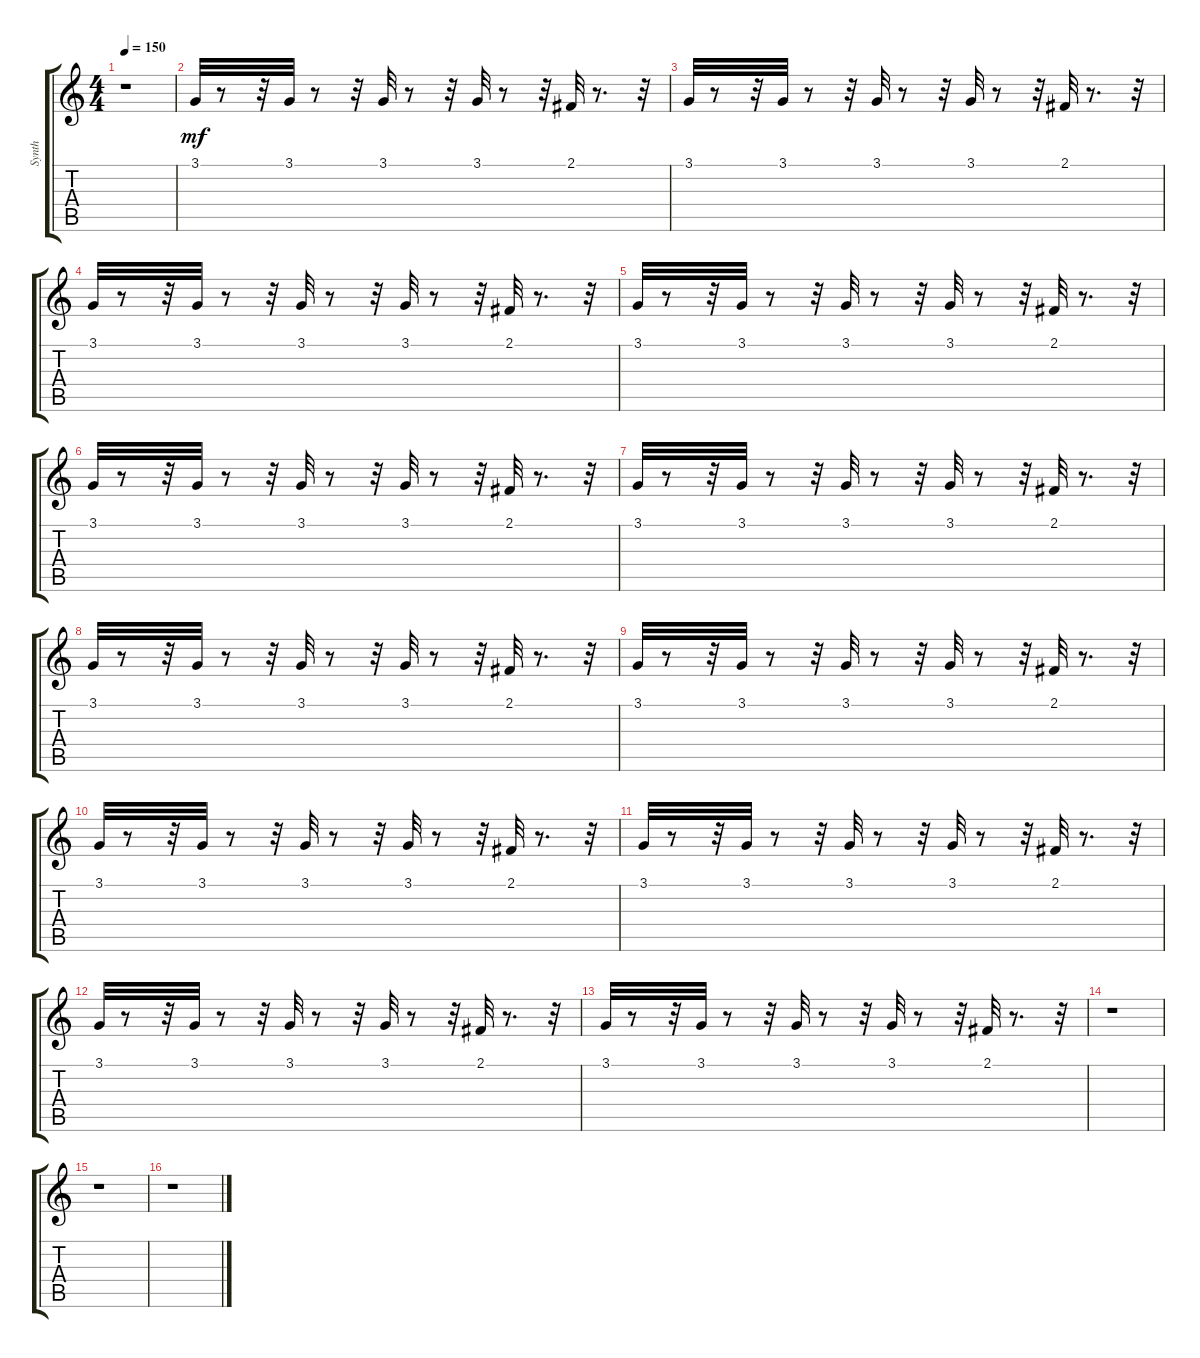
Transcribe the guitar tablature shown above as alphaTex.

\track ("Synth" "Synth") {instrument lead2sawtooth}
\staff {score tabs}
\tuning (E4 B3 G3 D3 A2 E2) {hide}
\ts (4 4)
\tempo 150
\clef g2
\ks c
r.1{dy mf instrument lead2sawtooth} |
3.1.32 r.8 r.32 3.1.32 r.8 r.32 3.1.32 r.8 r.32 3.1.32 r.8 r.32 2.1.32 r.8{d} r.32 |
3.1.32 r.8 r.32 3.1.32 r.8 r.32 3.1.32 r.8 r.32 3.1.32 r.8 r.32 2.1.32 r.8{d} r.32 |
3.1.32 r.8 r.32 3.1.32 r.8 r.32 3.1.32 r.8 r.32 3.1.32 r.8 r.32 2.1.32 r.8{d} r.32 |
3.1.32 r.8 r.32 3.1.32 r.8 r.32 3.1.32 r.8 r.32 3.1.32 r.8 r.32 2.1.32 r.8{d} r.32 |
3.1.32 r.8 r.32 3.1.32 r.8 r.32 3.1.32 r.8 r.32 3.1.32 r.8 r.32 2.1.32 r.8{d} r.32 |
3.1.32 r.8 r.32 3.1.32 r.8 r.32 3.1.32 r.8 r.32 3.1.32 r.8 r.32 2.1.32 r.8{d} r.32 |
3.1.32 r.8 r.32 3.1.32 r.8 r.32 3.1.32 r.8 r.32 3.1.32 r.8 r.32 2.1.32 r.8{d} r.32 |
3.1.32 r.8 r.32 3.1.32 r.8 r.32 3.1.32 r.8 r.32 3.1.32 r.8 r.32 2.1.32 r.8{d} r.32 |
3.1.32 r.8 r.32 3.1.32 r.8 r.32 3.1.32 r.8 r.32 3.1.32 r.8 r.32 2.1.32 r.8{d} r.32 |
3.1.32 r.8 r.32 3.1.32 r.8 r.32 3.1.32 r.8 r.32 3.1.32 r.8 r.32 2.1.32 r.8{d} r.32 |
3.1.32 r.8 r.32 3.1.32 r.8 r.32 3.1.32 r.8 r.32 3.1.32 r.8 r.32 2.1.32 r.8{d} r.32 |
3.1.32 r.8 r.32 3.1.32 r.8 r.32 3.1.32 r.8 r.32 3.1.32 r.8 r.32 2.1.32 r.8{d} r.32 |
r.1 |
r.1 |
r.1
